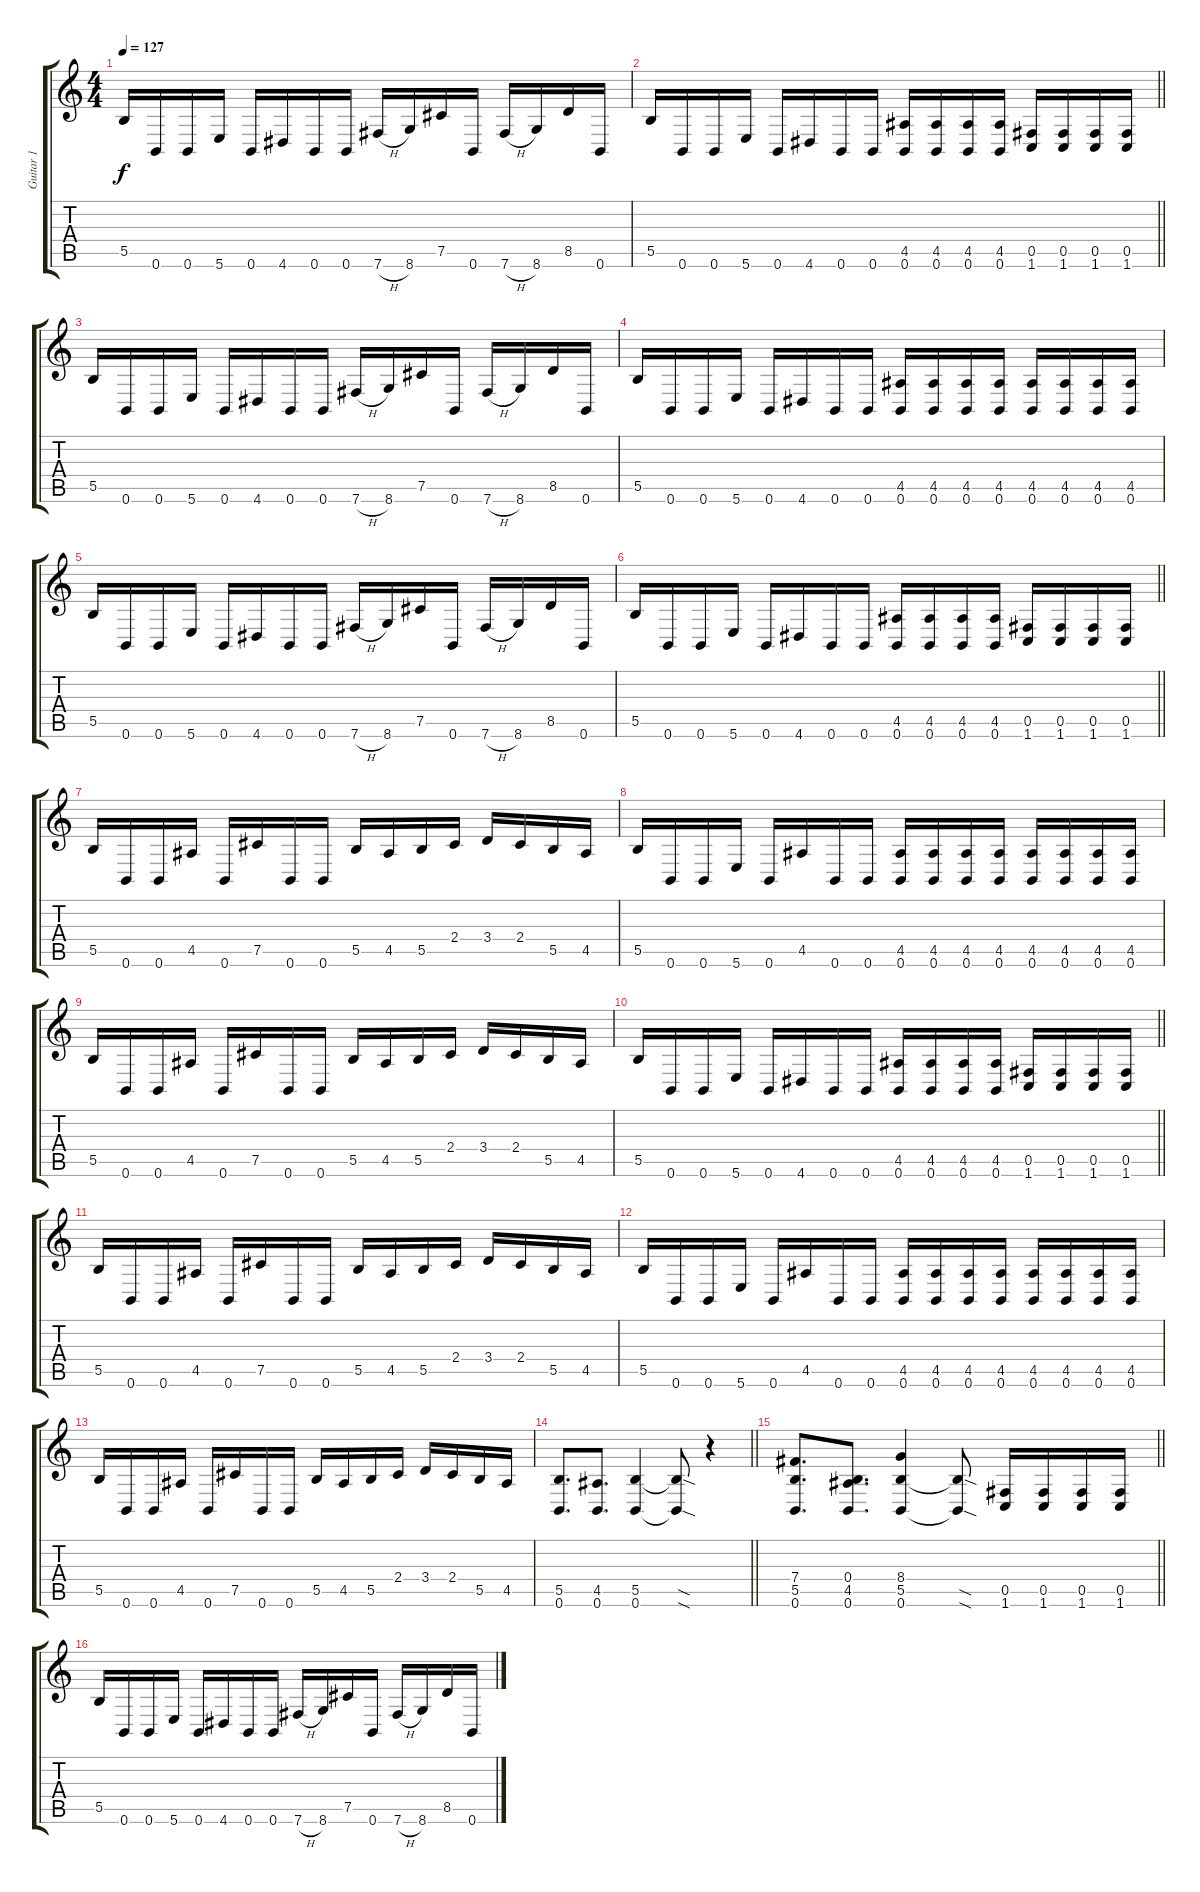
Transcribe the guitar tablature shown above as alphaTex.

\track ("Guitar 1" "Guitar 1") {instrument distortionguitar}
\staff {score tabs}
\tuning (Db4 Ab3 E3 B2 Gb2 B1) {hide}
\ts (4 4)
\tempo 127
\clef g2
\ks c
5.5.16{dy f} 0.6.16 0.6.16 5.6.16 0.6.16 4.6.16 0.6.16 0.6.16 7.6{h}.16 8.6.16 7.5.16 0.6.16 7.6{h}.16 8.6.16 8.5.16 0.6.16 |
\barLineRight lightlight
5.5.16 0.6.16 0.6.16 5.6.16 0.6.16 4.6.16 0.6.16 0.6.16 (4.5 0.6).16 (4.5 0.6).16 (4.5 0.6).16 (4.5 0.6).16 (0.5 1.6).16 (0.5 1.6).16 (0.5 1.6).16 (0.5 1.6).16 |
5.5.16 0.6.16 0.6.16 5.6.16 0.6.16 4.6.16 0.6.16 0.6.16 7.6{h}.16 8.6.16 7.5.16 0.6.16 7.6{h}.16 8.6.16 8.5.16 0.6.16 |
5.5.16 0.6.16 0.6.16 5.6.16 0.6.16 4.6.16 0.6.16 0.6.16 (4.5 0.6).16 (4.5 0.6).16 (4.5 0.6).16 (4.5 0.6).16 (4.5 0.6).16 (4.5 0.6).16 (4.5 0.6).16 (4.5 0.6).16 |
5.5.16 0.6.16 0.6.16 5.6.16 0.6.16 4.6.16 0.6.16 0.6.16 7.6{h}.16 8.6.16 7.5.16 0.6.16 7.6{h}.16 8.6.16 8.5.16 0.6.16 |
\barLineRight lightlight
5.5.16 0.6.16 0.6.16 5.6.16 0.6.16 4.6.16 0.6.16 0.6.16 (4.5 0.6).16 (4.5 0.6).16 (4.5 0.6).16 (4.5 0.6).16 (0.5 1.6).16 (0.5 1.6).16 (0.5 1.6).16 (0.5 1.6).16 |
5.5.16 0.6.16 0.6.16 4.5.16 0.6.16 7.5.16 0.6.16 0.6.16 5.5.16 4.5.16 5.5.16 2.4.16 3.4.16 2.4.16 5.5.16 4.5.16 |
5.5.16 0.6.16 0.6.16 5.6.16 0.6.16 4.5.16 0.6.16 0.6.16 (4.5 0.6).16 (4.5 0.6).16 (4.5 0.6).16 (4.5 0.6).16 (4.5 0.6).16 (4.5 0.6).16 (4.5 0.6).16 (4.5 0.6).16 |
5.5.16 0.6.16 0.6.16 4.5.16 0.6.16 7.5.16 0.6.16 0.6.16 5.5.16 4.5.16 5.5.16 2.4.16 3.4.16 2.4.16 5.5.16 4.5.16 |
\barLineRight lightlight
5.5.16 0.6.16 0.6.16 5.6.16 0.6.16 4.6.16 0.6.16 0.6.16 (4.5 0.6).16 (4.5 0.6).16 (4.5 0.6).16 (4.5 0.6).16 (0.5 1.6).16 (0.5 1.6).16 (0.5 1.6).16 (0.5 1.6).16 |
5.5.16 0.6.16 0.6.16 4.5.16 0.6.16 7.5.16 0.6.16 0.6.16 5.5.16 4.5.16 5.5.16 2.4.16 3.4.16 2.4.16 5.5.16 4.5.16 |
5.5.16 0.6.16 0.6.16 5.6.16 0.6.16 4.5.16 0.6.16 0.6.16 (4.5 0.6).16 (4.5 0.6).16 (4.5 0.6).16 (4.5 0.6).16 (4.5 0.6).16 (4.5 0.6).16 (4.5 0.6).16 (4.5 0.6).16 |
5.5.16 0.6.16 0.6.16 4.5.16 0.6.16 7.5.16 0.6.16 0.6.16 5.5.16 4.5.16 5.5.16 2.4.16 3.4.16 2.4.16 5.5.16 4.5.16 |
\barLineRight lightlight
(5.5 0.6).8{d} (4.5 0.6).8{d} (5.5 0.6).4 (5.5{sod t} 0.6{sod t}).8 r.4 |
\barLineRight lightlight
(7.4 5.5 0.6).8{d} (0.4 4.5 0.6).8{d} (8.4 5.5 0.6).4 (5.5{sod t} 0.6{sod t}).8 (0.5 1.6).16 (0.5 1.6).16 (0.5 1.6).16 (0.5 1.6).16 |
\section ("" "")
5.5.16 0.6.16 0.6.16 5.6.16 0.6.16 4.6.16 0.6.16 0.6.16 7.6{h}.16 8.6.16 7.5.16 0.6.16 7.6{h}.16 8.6.16 8.5.16 0.6.16
